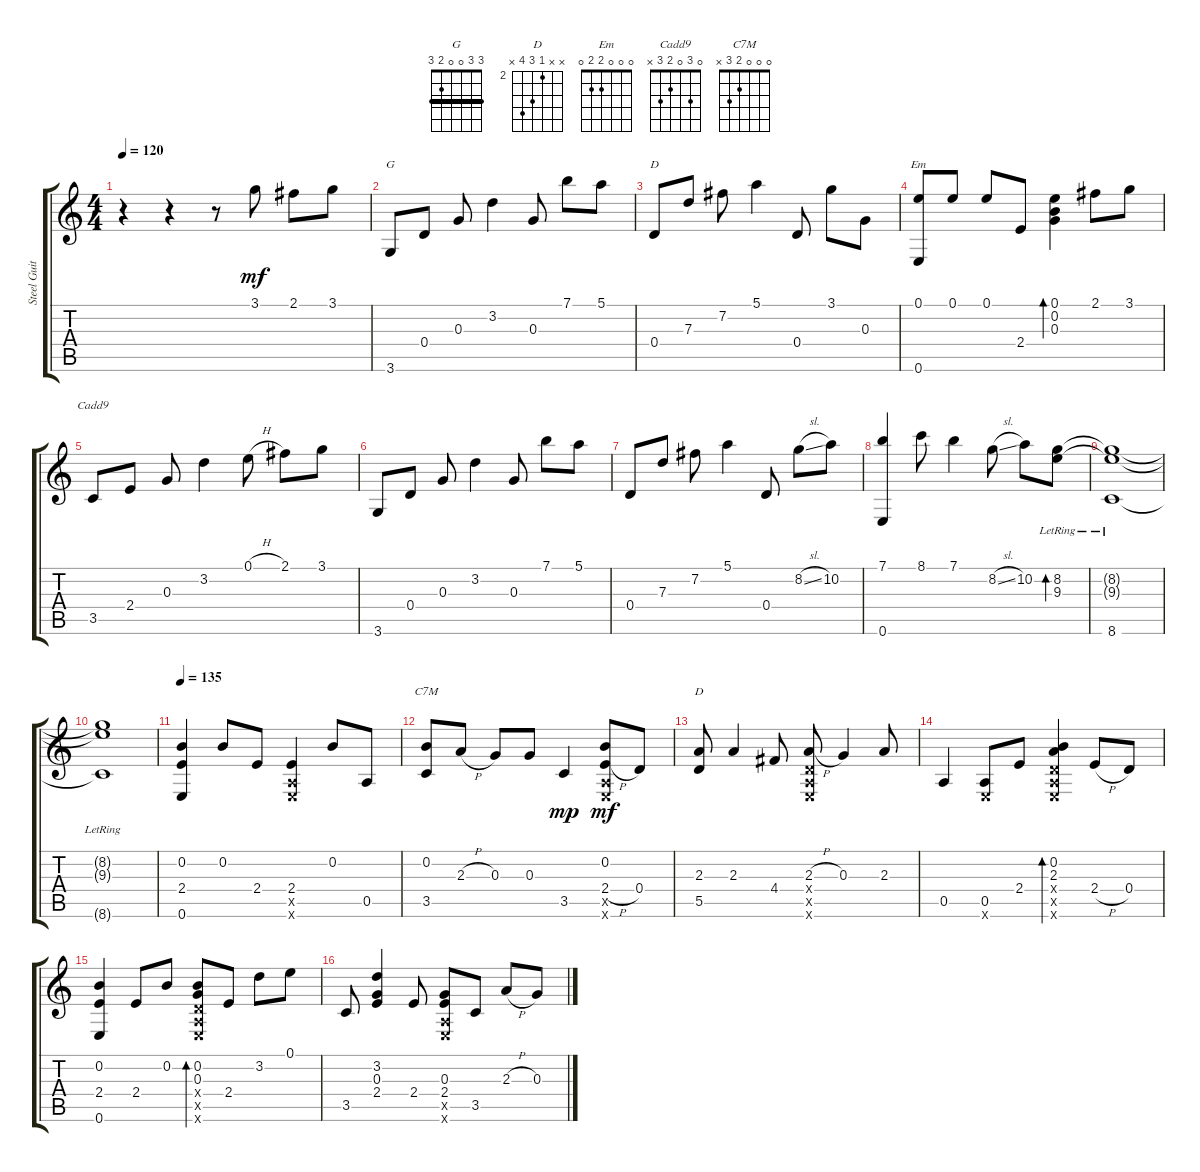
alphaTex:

\track ("Steel Guitar" "Steel Guit") {instrument acousticguitarsteel}
\staff {score tabs}
\tuning (E4 B3 G3 D3 A2 E2) {hide}
\chord ("G" 3 3 0 0 2 3) {barre 3}
\chord ("D" 5 7 7 0 x x) {firstfret 5}
\chord ("Em" 0 0 0 2 2 0)
\chord ("Cadd9" 0 3 0 2 3 x)
\chord ("C7M" 0 0 0 2 3 x)
\chord ("D" x x 2 4 5 x) {firstfret 2}
\ts (4 4)
\tempo 120
\clef g2
\ks c
r.4{dy mf instrument acousticguitarsteel} r.4 r.8 3.1.8 2.1.8 3.1.8 |
3.6.8{ch "G"} 0.4.8 0.3.8 3.2.4 0.3.8 7.1.8 5.1.8 |
0.4.8{ch "D"} 7.3.8 7.2.8 5.1.4 0.4.8 3.1.8 0.3.8 |
(0.1 0.6).8{ch "Em"} 0.1.8 0.1.8 2.4.8 (0.1 0.2 0.3).4{bd 60} 2.1.8 3.1.8 |
3.5.8{ch "Cadd9"} 2.4.8 0.3.8 3.2.4 0.1{h}.8 2.1.8 3.1.8 |
3.6.8 0.4.8 0.3.8 3.2.4 0.3.8 7.1.8 5.1.8 |
0.4.8 7.3.8 7.2.8 5.1.4 0.4.8 8.2{sl}.8 10.2.8 |
(7.1 0.6).4 8.1.8 7.1.4 8.2{sl}.8 10.2.8 (8.2{lr} 9.3{lr}).8{bd 30} |
(8.2{lr t} 9.3{lr t} 8.6).1 |
(8.2{lr t} 9.3{lr t} 8.6{t}).1 |
\tempo 135
(0.2 2.4 0.6).4 0.2.8 2.4.8 (2.4 0.5{x} 0.6{x}).4 0.2.8 0.5.8 |
(0.2 3.5).8{ch "C7M"} 2.3{h}.8 0.3.8 0.3.8 3.5.4{dy mp} (0.2 2.4{h} 0.5{x} 0.6{x}).8{dy mf} 0.4.8 |
(2.3 5.5).8{ch "D"} 2.3.4 4.4.8 (2.3{h} 0.4{x} 0.5{x} 0.6{x}).8 0.3.4 2.3.8 |
0.5.4 (0.5 0.6{x}).8 2.4.8 (0.2 2.3 0.4{x} 0.5{x} 0.6{x}).4{bd 30} 2.4{h}.8 0.4.8 |
(0.2 2.4 0.6).4 2.4.8 0.2.8 (0.2 0.3 0.4{x} 0.5{x} 0.6{x}).8{bd 30} 2.4.8 3.2.8 0.1.8 |
3.5.8 (3.2 0.3 2.4).4 2.4.8 (0.3 2.4 0.5{x} 0.6{x}).8 3.5.8 2.3{h}.8 0.3.8
